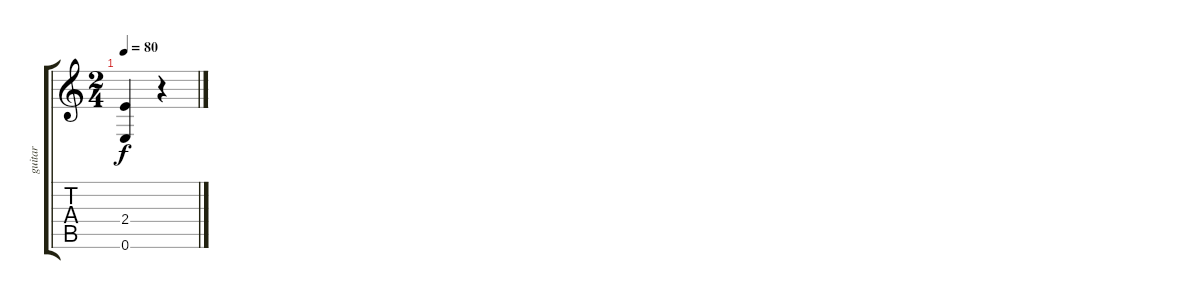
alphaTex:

\track ("guitar     sexta" "guitar    ") {instrument distortionguitar}
\staff {score tabs}
\tuning (E4 B3 G3 D3 A2 E2) {hide}
\ts (2 4)
\tempo 80
\clef g2
\ks c
(2.4{t} 0.6{t}).4{dy f} r.4
